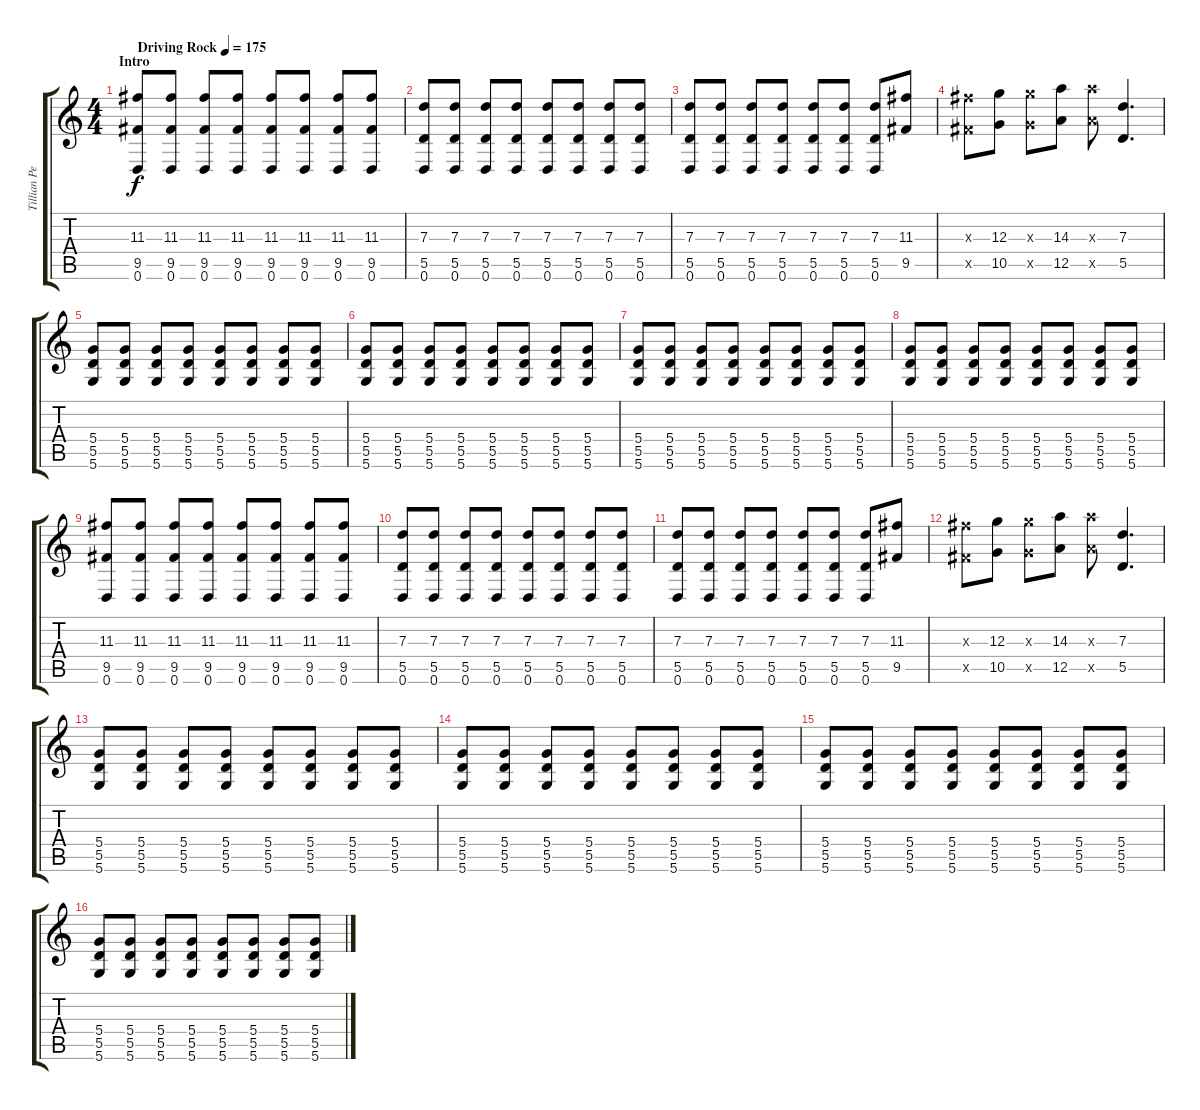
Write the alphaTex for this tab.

\track ("Tillian Pearson - Guitar" "Tillian Pe") {instrument overdrivenguitar}
\staff {score tabs}
\tuning (E4 B3 G3 D3 A2 D2) {hide}
\ts (4 4)
\section ("" "Intro")
\tempo (175 "Driving Rock")
\clef g2
\ks c
(11.3 9.5 0.6).8{dy f instrument overdrivenguitar} (11.3 9.5 0.6).8 (11.3 9.5 0.6).8 (11.3 9.5 0.6).8 (11.3 9.5 0.6).8 (11.3 9.5 0.6).8 (11.3 9.5 0.6).8 (11.3 9.5 0.6).8 |
(7.3 5.5 0.6).8 (7.3 5.5 0.6).8 (7.3 5.5 0.6).8 (7.3 5.5 0.6).8 (7.3 5.5 0.6).8 (7.3 5.5 0.6).8 (7.3 5.5 0.6).8 (7.3 5.5 0.6).8 |
(7.3 5.5 0.6).8 (7.3 5.5 0.6).8 (7.3 5.5 0.6).8 (7.3 5.5 0.6).8 (7.3 5.5 0.6).8 (7.3 5.5 0.6).8 (7.3 5.5 0.6).8 (11.3 9.5).8 |
(11.3{x} 9.5{x}).8 (12.3 10.5).8 (12.3{x} 10.5{x}).8 (14.3 12.5).8 (14.3{x} 12.5{x}).8 (7.3 5.5).4{d} |
(5.4 5.5 5.6).8 (5.4 5.5 5.6).8 (5.4 5.5 5.6).8 (5.4 5.5 5.6).8 (5.4 5.5 5.6).8 (5.4 5.5 5.6).8 (5.4 5.5 5.6).8 (5.4 5.5 5.6).8 |
(5.4 5.5 5.6).8 (5.4 5.5 5.6).8 (5.4 5.5 5.6).8 (5.4 5.5 5.6).8 (5.4 5.5 5.6).8 (5.4 5.5 5.6).8 (5.4 5.5 5.6).8 (5.4 5.5 5.6).8 |
(5.4 5.5 5.6).8 (5.4 5.5 5.6).8 (5.4 5.5 5.6).8 (5.4 5.5 5.6).8 (5.4 5.5 5.6).8 (5.4 5.5 5.6).8 (5.4 5.5 5.6).8 (5.4 5.5 5.6).8 |
(5.4 5.5 5.6).8 (5.4 5.5 5.6).8 (5.4 5.5 5.6).8 (5.4 5.5 5.6).8 (5.4 5.5 5.6).8 (5.4 5.5 5.6).8 (5.4 5.5 5.6).8 (5.4 5.5 5.6).8 |
(11.3 9.5 0.6).8 (11.3 9.5 0.6).8 (11.3 9.5 0.6).8 (11.3 9.5 0.6).8 (11.3 9.5 0.6).8 (11.3 9.5 0.6).8 (11.3 9.5 0.6).8 (11.3 9.5 0.6).8 |
(7.3 5.5 0.6).8 (7.3 5.5 0.6).8 (7.3 5.5 0.6).8 (7.3 5.5 0.6).8 (7.3 5.5 0.6).8 (7.3 5.5 0.6).8 (7.3 5.5 0.6).8 (7.3 5.5 0.6).8 |
(7.3 5.5 0.6).8 (7.3 5.5 0.6).8 (7.3 5.5 0.6).8 (7.3 5.5 0.6).8 (7.3 5.5 0.6).8 (7.3 5.5 0.6).8 (7.3 5.5 0.6).8 (11.3 9.5).8 |
(11.3{x} 9.5{x}).8 (12.3 10.5).8 (12.3{x} 10.5{x}).8 (14.3 12.5).8 (14.3{x} 12.5{x}).8 (7.3 5.5).4{d} |
(5.4 5.5 5.6).8 (5.4 5.5 5.6).8 (5.4 5.5 5.6).8 (5.4 5.5 5.6).8 (5.4 5.5 5.6).8 (5.4 5.5 5.6).8 (5.4 5.5 5.6).8 (5.4 5.5 5.6).8 |
(5.4 5.5 5.6).8 (5.4 5.5 5.6).8 (5.4 5.5 5.6).8 (5.4 5.5 5.6).8 (5.4 5.5 5.6).8 (5.4 5.5 5.6).8 (5.4 5.5 5.6).8 (5.4 5.5 5.6).8 |
(5.4 5.5 5.6).8 (5.4 5.5 5.6).8 (5.4 5.5 5.6).8 (5.4 5.5 5.6).8 (5.4 5.5 5.6).8 (5.4 5.5 5.6).8 (5.4 5.5 5.6).8 (5.4 5.5 5.6).8 |
(5.4 5.5 5.6).8 (5.4 5.5 5.6).8 (5.4 5.5 5.6).8 (5.4 5.5 5.6).8 (5.4 5.5 5.6).8 (5.4 5.5 5.6).8 (5.4 5.5 5.6).8 (5.4 5.5 5.6).8
